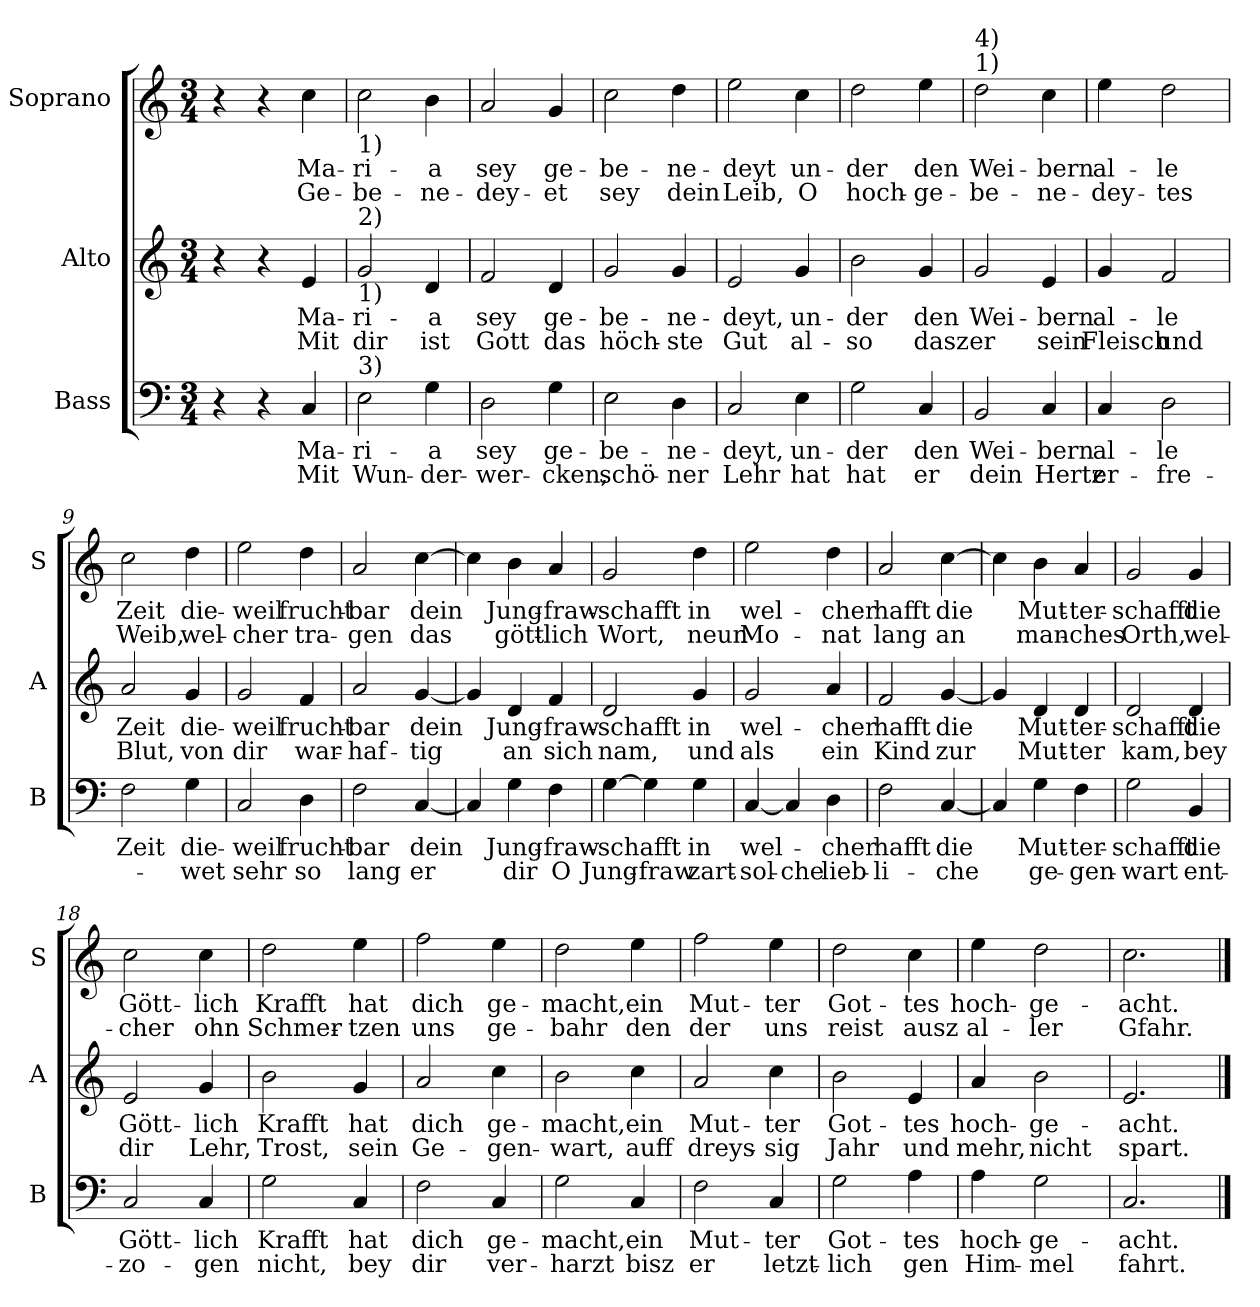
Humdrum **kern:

**kern	**text	**text	**kern	**text	**text	**kern	**text	**text
*part3	*part3	*part3	*part2	*part2	*part2	*part1	*part1	*part1
*staff3	*staff3	*staff3	*staff2	*staff2	*staff2	*staff1	*staff1	*staff1
*I"Bass	*	*	*I"Alto	*	*	*I"Soprano	*	*
*I'B	*	*	*I'A	*	*	*I'S	*	*
*clefF4	*	*	*clefG2	*	*	*clefG2	*	*
*k[]	*	*	*k[]	*	*	*k[]	*	*
*C:	*	*	*C:	*	*	*C:	*	*
*M3/4	*	*	*M3/4	*	*	*M3/4	*	*
=1	=1	=1	=1	=1	=1	=1	=1	=1
4r	.	.	4r	.	.	4r	.	.
4r	.	.	4r	.	.	4r	.	.
!	!LO:LY:b	!LO:LY:b	!	!LO:LY:b	!LO:LY:b	!	!LO:LY:b	!LO:LY:b
4C/	Ma-	Mit	4e/	Ma-	Mit	4cc\	Ma-	Ge-
=2	=2	=2	=2	=2	=2	=2	=2	=2
!	!	!	!	!	!	!LO:TX:b:t=1)	!	!
!	!	!	!LO:TX:a:t=2)	!	!	!	!	!
!	!	!	!LO:TX:b:t=1)	!	!	!	!	!
!LO:TX:a:t=3)	!	!	!	!	!	!	!	!
!	!LO:LY:b	!LO:LY:b	!	!LO:LY:b	!LO:LY:b	!	!LO:LY:b	!LO:LY:b
2E\	-ri-	Wun-	2g/	-ri-	dir	2cc\	-ri-	-be-
!	!LO:LY:b	!LO:LY:b	!	!LO:LY:b	!LO:LY:b	!	!LO:LY:b	!LO:LY:b
4G\	-a	-der-	4d/	-a	ist	4b\	-a	-ne-
=3	=3	=3	=3	=3	=3	=3	=3	=3
!	!LO:LY:b	!LO:LY:b	!	!LO:LY:b	!LO:LY:b	!	!LO:LY:b	!LO:LY:b
2D\	sey	-wer-	2f/	sey	Gott	2a/	sey	-dey-
!	!LO:LY:b	!LO:LY:b	!	!LO:LY:b	!LO:LY:b	!	!LO:LY:b	!LO:LY:b
4G\	ge-	-cken,	4d/	ge-	das	4g/	ge-	-et
=4	=4	=4	=4	=4	=4	=4	=4	=4
!	!LO:LY:b	!LO:LY:b	!	!LO:LY:b	!LO:LY:b	!	!LO:LY:b	!LO:LY:b
2E\	-be-	schö-	2g/	-be-	höch-	2cc\	-be-	sey
!	!LO:LY:b	!LO:LY:b	!	!LO:LY:b	!LO:LY:b	!	!LO:LY:b	!LO:LY:b
4D\	-ne-	-ner	4g/	-ne-	-ste	4dd\	-ne-	dein
=5	=5	=5	=5	=5	=5	=5	=5	=5
!	!LO:LY:b	!LO:LY:b	!	!LO:LY:b	!LO:LY:b	!	!LO:LY:b	!LO:LY:b
2C/	-deyt,	Lehr	2e/	-deyt,	Gut	2ee\	-deyt	Leib,
!	!LO:LY:b	!LO:LY:b	!	!LO:LY:b	!LO:LY:b	!	!LO:LY:b	!LO:LY:b
4E\	un-	hat	4g/	un-	al-	4cc\	un-	O
!!LO:LB:g=z
=6	=6	=6	=6	=6	=6	=6	=6	=6
!	!LO:LY:b	!LO:LY:b	!	!LO:LY:b	!LO:LY:b	!	!LO:LY:b	!LO:LY:b
2G\	-der	hat	2b\	-der	-so	2dd\	-der	hoch-
!	!LO:LY:b	!LO:LY:b	!	!LO:LY:b	!LO:LY:b	!	!LO:LY:b	!LO:LY:b
4C/	den	er	4g/	den	dasz	4ee\	den	-ge-
=7	=7	=7	=7	=7	=7	=7	=7	=7
!	!	!	!	!	!	!LO:TX:a:t=1)	!	!
!	!	!	!	!	!	!LO:TX:a:t=4)	!	!
!	!LO:LY:b	!LO:LY:b	!	!LO:LY:b	!LO:LY:b	!	!LO:LY:b	!LO:LY:b
2BB/	Wei-	dein	2g/	Wei-	er	2dd\	Wei-	-be-
!	!LO:LY:b	!LO:LY:b	!	!LO:LY:b	!LO:LY:b	!	!LO:LY:b	!LO:LY:b
4C/	-bern	Hertz	4e/	-bern	sein	4cc\	-bern	-ne-
=8	=8	=8	=8	=8	=8	=8	=8	=8
!	!LO:LY:b	!LO:LY:b	!	!LO:LY:b	!LO:LY:b	!	!LO:LY:b	!LO:LY:b
4C/	al-	er-	4g/	al-	Fleisch	4ee\	al-	-dey-
!	!LO:LY:b	!LO:LY:b	!	!LO:LY:b	!LO:LY:b	!	!LO:LY:b	!LO:LY:b
2D\	-le	-fre-	2f/	-le	und	2dd\	-le	-tes
=9	=9	=9	=9	=9	=9	=9	=9	=9
!	!LO:LY:b	!	!	!LO:LY:b	!LO:LY:b	!	!LO:LY:b	!LO:LY:b
2F\	Zeit	.	2a/	Zeit	Blut,	2cc\	Zeit	Weib,
!	!LO:LY:b	!LO:LY:b	!	!LO:LY:b	!LO:LY:b	!	!LO:LY:b	!LO:LY:b
4G\	die-	-wet	4g/	die-	von	4dd\	die-	wel-
=10	=10	=10	=10	=10	=10	=10	=10	=10
!	!LO:LY:b	!LO:LY:b	!	!LO:LY:b	!LO:LY:b	!	!LO:LY:b	!LO:LY:b
2C/	-weil	sehr	2g/	-weil	dir	2ee\	-weil	-cher
!	!LO:LY:b	!LO:LY:b	!	!LO:LY:b	!LO:LY:b	!	!LO:LY:b	!LO:LY:b
4D\	frucht-	so	4f/	frucht-	war-	4dd\	frucht-	tra-
!!LO:LB:g=z
=11	=11	=11	=11	=11	=11	=11	=11	=11
!	!LO:LY:b	!LO:LY:b	!	!LO:LY:b	!LO:LY:b	!	!LO:LY:b	!LO:LY:b
2F\	-bar	lang	2a/	-bar	-haf-	2a/	-bar	-gen
!	!LO:LY:b	!LO:LY:b	!	!LO:LY:b	!LO:LY:b	!	!LO:LY:b	!LO:LY:b
[4C/	dein	er	[4g/	dein	-tig	[4cc\	dein	das
=12	=12	=12	=12	=12	=12	=12	=12	=12
4C/]	.	.	4g/]	.	.	4cc\]	.	.
!	!LO:LY:b	!LO:LY:b	!	!LO:LY:b	!LO:LY:b	!	!LO:LY:b	!LO:LY:b
4G\	Jung-	dir	4d/	Jung-	an	4b\	Jung-	gött-
!	!LO:LY:b	!LO:LY:b	!	!LO:LY:b	!LO:LY:b	!	!LO:LY:b	!LO:LY:b
4F\	-fraw-	O	4f/	-fraw-	sich	4a/	-fraw-	-lich
=13	=13	=13	=13	=13	=13	=13	=13	=13
!	!LO:LY:b	!LO:LY:b	!	!LO:LY:b	!LO:LY:b	!	!LO:LY:b	!LO:LY:b
[4G\	-schafft	Jung-	2d/	-schafft	nam,	2g/	-schafft	Wort,
!	!	!LO:LY:b	!	!	!	!	!	!
4G\]	.	-fraw	.	.	.	.	.	.
!	!LO:LY:b	!LO:LY:b	!	!LO:LY:b	!LO:LY:b	!	!LO:LY:b	!LO:LY:b
4G\	in	zart-	4g/	in	und	4dd\	in	neun
=14	=14	=14	=14	=14	=14	=14	=14	=14
!	!LO:LY:b	!LO:LY:b	!	!LO:LY:b	!LO:LY:b	!	!LO:LY:b	!LO:LY:b
[4C/	wel-	-sol-	2g/	wel-	als	2ee\	wel-	Mo-
!	!	!LO:LY:b	!	!	!	!	!	!
4C/]	.	-che	.	.	.	.	.	.
!	!LO:LY:b	!LO:LY:b	!	!LO:LY:b	!LO:LY:b	!	!LO:LY:b	!LO:LY:b
4D\	-cher	lieb-	4a/	-cher	ein	4dd\	-cher	-nat
=15	=15	=15	=15	=15	=15	=15	=15	=15
!	!LO:LY:b	!LO:LY:b	!	!LO:LY:b	!LO:LY:b	!	!LO:LY:b	!LO:LY:b
2F\	hafft	-li-	2f/	hafft	Kind	2a/	hafft	lang
!	!LO:LY:b	!LO:LY:b	!	!LO:LY:b	!LO:LY:b	!	!LO:LY:b	!LO:LY:b
[4C/	die	-che	[4g/	die	zur	[4cc\	die	an
!!LO:PB:g=z
=16	=16	=16	=16	=16	=16	=16	=16	=16
4C/]	.	.	4g/]	.	.	4cc\]	.	.
!	!LO:LY:b	!LO:LY:b	!	!LO:LY:b	!LO:LY:b	!	!LO:LY:b	!LO:LY:b
4G\	Mut-	ge-	4d/	Mut-	Mut-	4b\	Mut-	man-
!	!LO:LY:b	!LO:LY:b	!	!LO:LY:b	!LO:LY:b	!	!LO:LY:b	!LO:LY:b
4F\	-ter-	-gen-	4d/	-ter-	-ter	4a/	-ter-	-ches
=17	=17	=17	=17	=17	=17	=17	=17	=17
!	!LO:LY:b	!LO:LY:b	!	!LO:LY:b	!LO:LY:b	!	!LO:LY:b	!LO:LY:b
2G\	-schafft	-wart	2d/	-schafft	kam,	2g/	-schafft	Orth,
!	!LO:LY:b	!LO:LY:b	!	!LO:LY:b	!LO:LY:b	!	!LO:LY:b	!LO:LY:b
4BB/	die	ent-	4d/	die	bey	4g/	die	wel-
=18	=18	=18	=18	=18	=18	=18	=18	=18
!	!LO:LY:b	!LO:LY:b	!	!LO:LY:b	!LO:LY:b	!	!LO:LY:b	!LO:LY:b
2C/	Gött-	-zo-	2e/	Gött-	dir	2cc\	Gött-	-cher
!	!LO:LY:b	!LO:LY:b	!	!LO:LY:b	!LO:LY:b	!	!LO:LY:b	!LO:LY:b
4C/	-lich	-gen	4g/	-lich	Lehr,	4cc\	-lich	ohn
=19	=19	=19	=19	=19	=19	=19	=19	=19
!	!LO:LY:b	!LO:LY:b	!	!LO:LY:b	!LO:LY:b	!	!LO:LY:b	!LO:LY:b
2G\	Krafft	nicht,	2b\	Krafft	Trost,	2dd\	Krafft	Schmer-
!	!LO:LY:b	!LO:LY:b	!	!LO:LY:b	!LO:LY:b	!	!LO:LY:b	!LO:LY:b
4C/	hat	bey	4g/	hat	sein	4ee\	hat	-tzen
=20	=20	=20	=20	=20	=20	=20	=20	=20
!	!LO:LY:b	!LO:LY:b	!	!LO:LY:b	!LO:LY:b	!	!LO:LY:b	!LO:LY:b
2F\	dich	dir	2a/	dich	Ge-	2ff\	dich	uns
!	!LO:LY:b	!LO:LY:b	!	!LO:LY:b	!LO:LY:b	!	!LO:LY:b	!LO:LY:b
4C/	ge-	ver-	4cc\	ge-	-gen-	4ee\	ge-	ge-
!!LO:LB:g=z
=21	=21	=21	=21	=21	=21	=21	=21	=21
!	!LO:LY:b	!LO:LY:b	!	!LO:LY:b	!LO:LY:b	!	!LO:LY:b	!LO:LY:b
2G\	-macht,	-harzt	2b\	-macht,	-wart,	2dd\	-macht,	-bahr
!	!LO:LY:b	!LO:LY:b	!	!LO:LY:b	!LO:LY:b	!	!LO:LY:b	!LO:LY:b
4C/	ein	bisz	4cc\	ein	auff	4ee\	ein	den
=22	=22	=22	=22	=22	=22	=22	=22	=22
!	!LO:LY:b	!LO:LY:b	!	!LO:LY:b	!LO:LY:b	!	!LO:LY:b	!LO:LY:b
2F\	Mut-	er	2a/	Mut-	dreys-	2ff\	Mut-	der
!	!LO:LY:b	!LO:LY:b	!	!LO:LY:b	!LO:LY:b	!	!LO:LY:b	!LO:LY:b
4C/	-ter	letzt-	4cc\	-ter	-sig	4ee\	-ter	uns
=23	=23	=23	=23	=23	=23	=23	=23	=23
!	!LO:LY:b	!LO:LY:b	!	!LO:LY:b	!LO:LY:b	!	!LO:LY:b	!LO:LY:b
2G\	Got-	-lich	2b\	Got-	Jahr	2dd\	Got-	reist
!	!LO:LY:b	!LO:LY:b	!	!LO:LY:b	!LO:LY:b	!	!LO:LY:b	!LO:LY:b
4A\	-tes	gen	4e/	-tes	und	4cc\	-tes	ausz
=24	=24	=24	=24	=24	=24	=24	=24	=24
!	!LO:LY:b	!LO:LY:b	!	!LO:LY:b	!LO:LY:b	!	!LO:LY:b	!LO:LY:b
4A\	hoch-	Him-	4a/	hoch-	mehr,	4ee\	hoch-	al-
!	!LO:LY:b	!LO:LY:b	!	!LO:LY:b	!LO:LY:b	!	!LO:LY:b	!LO:LY:b
2G\	-ge-	-mel	2b\	-ge-	nicht	2dd\	-ge-	-ler
=25	=25	=25	=25	=25	=25	=25	=25	=25
!	!LO:LY:b	!LO:LY:b	!	!LO:LY:b	!LO:LY:b	!	!LO:LY:b	!LO:LY:b
2.C/	-acht.	fahrt.	2.e/	-acht.	spart.	2.cc\	-acht.	Gfahr.
==	==	==	==	==	==	==	==	==
*-	*-	*-	*-	*-	*-	*-	*-	*-
